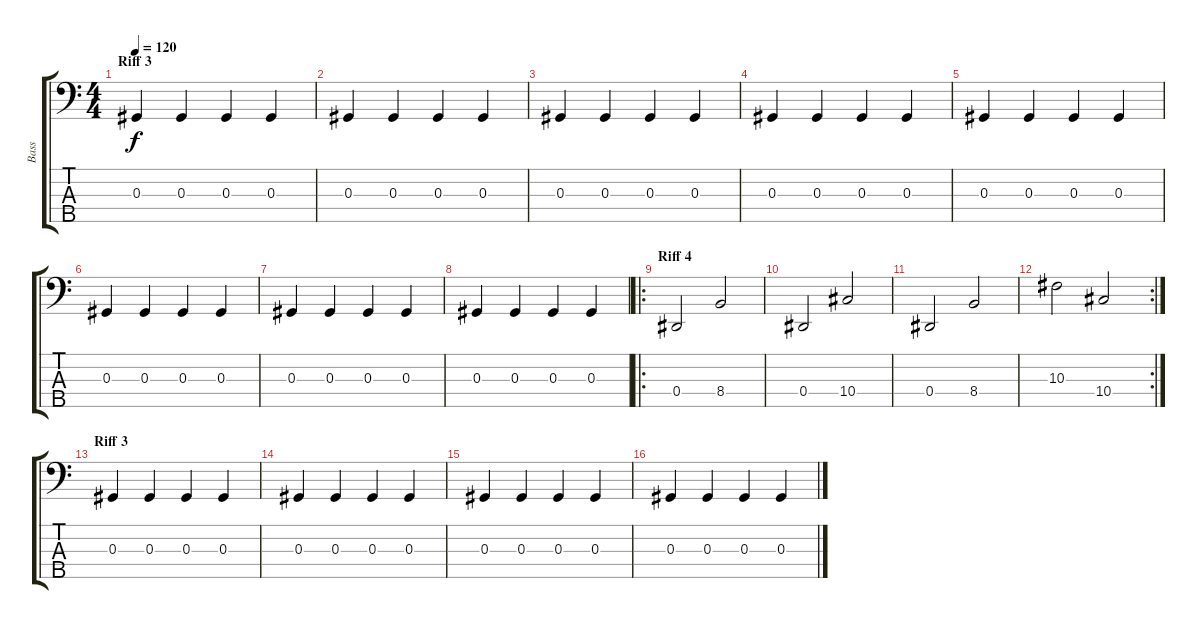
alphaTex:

\track ("Bass" "Bass") {instrument acousticbass}
\staff {score tabs}
\tuning (Gb2 Db2 Ab1 Eb1 Bb0) {hide}
\ts (4 4)
\section ("" "Riff 3")
\tempo 120
\clef f4
\ks c
0.3.4{dy f} 0.3.4 0.3.4 0.3.4 |
0.3.4 0.3.4 0.3.4 0.3.4 |
0.3.4 0.3.4 0.3.4 0.3.4 |
0.3.4 0.3.4 0.3.4 0.3.4 |
0.3.4 0.3.4 0.3.4 0.3.4 |
0.3.4 0.3.4 0.3.4 0.3.4 |
0.3.4 0.3.4 0.3.4 0.3.4 |
0.3.4 0.3.4 0.3.4 0.3.4 |
\ro
\section ("" "Riff 4")
0.4.2 8.4.2 |
0.4.2 10.4.2 |
0.4.2 8.4.2 |
\rc 2
10.3.2 10.4.2 |
\section ("" "Riff 3")
0.3.4 0.3.4 0.3.4 0.3.4 |
0.3.4 0.3.4 0.3.4 0.3.4 |
0.3.4 0.3.4 0.3.4 0.3.4 |
0.3.4 0.3.4 0.3.4 0.3.4
